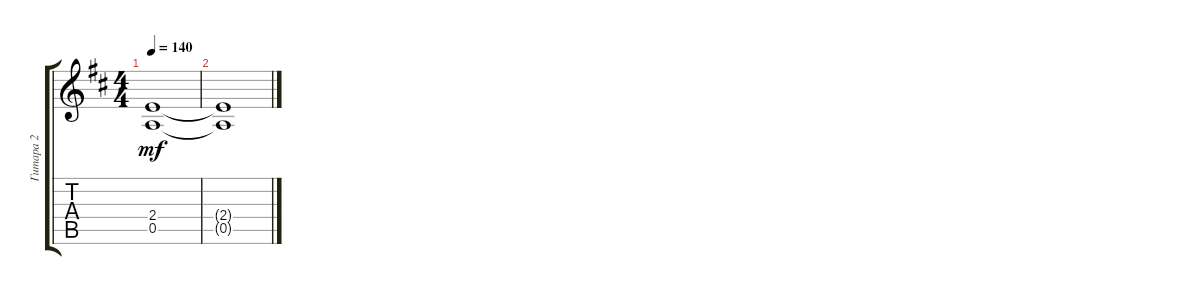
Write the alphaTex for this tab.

\track ("Гитара 2" "Гитара 2") {instrument distortionguitar}
\staff {score tabs}
\tuning (E4 B3 G3 D3 A2 E2) {hide}
\ts (4 4)
\tempo 140
\clef g2
\ks bminor
(2.4{t} 0.5{t}).1{dy mf} |
(2.4{t} 0.5{t}).1
